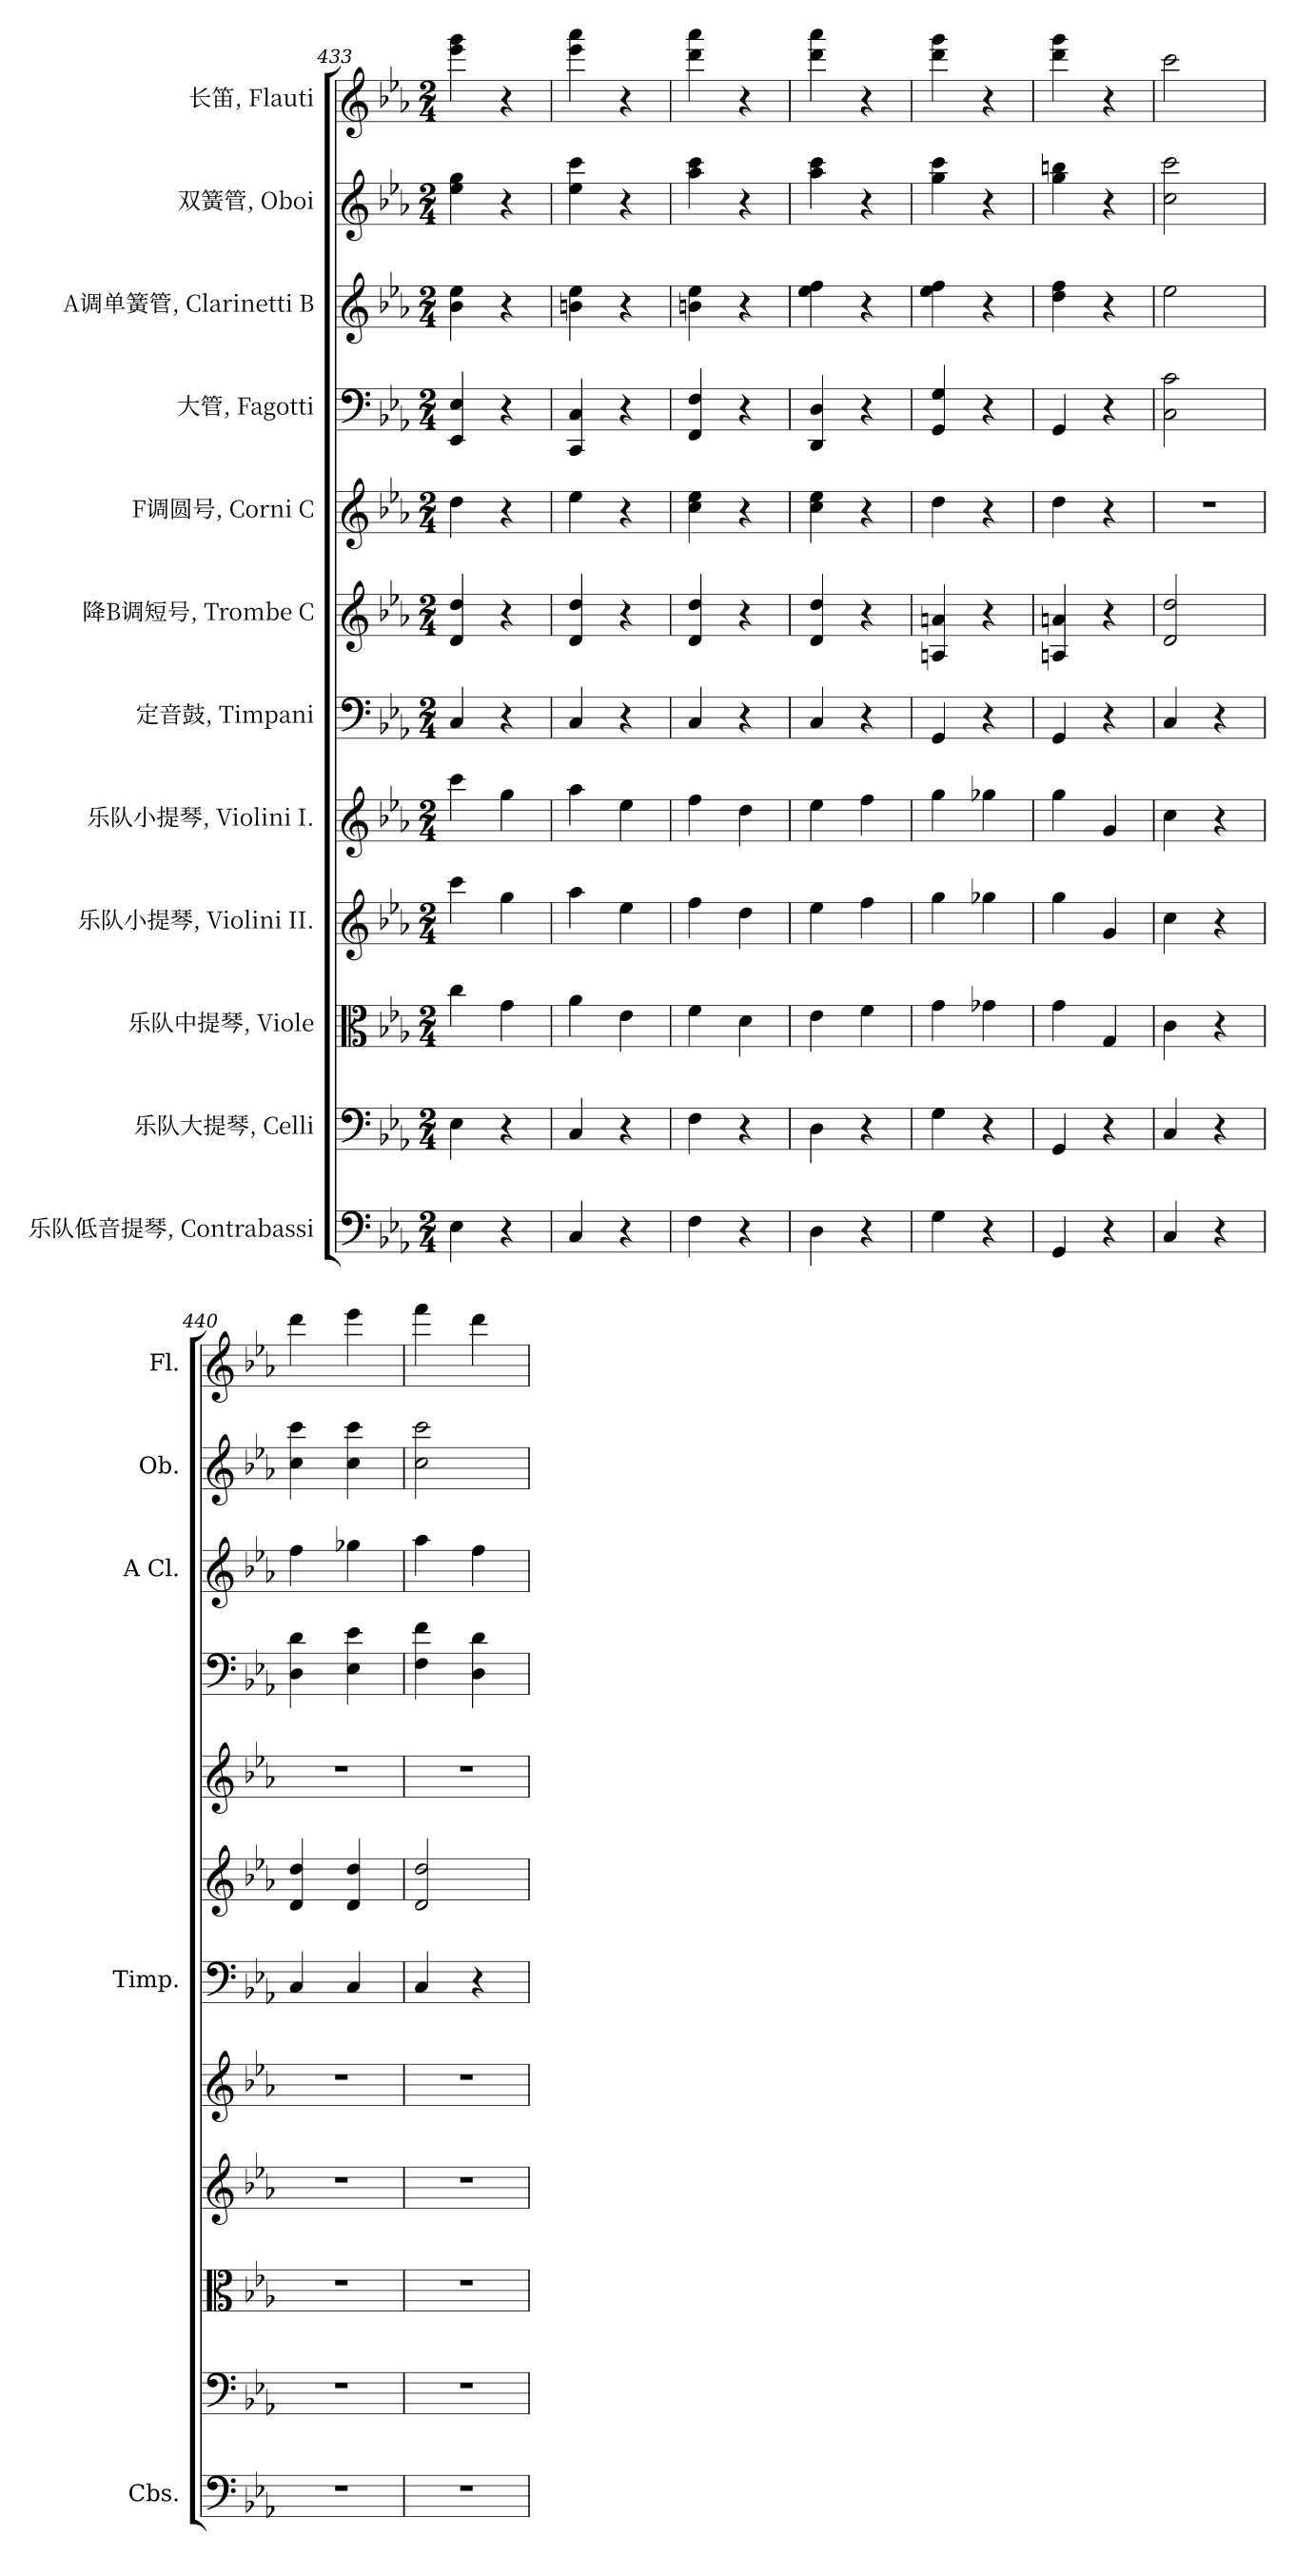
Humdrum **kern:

**kern	**kern	**kern	**kern	**kern	**kern	**kern	**kern	**kern	**kern	**kern	**kern
*part12	*part11	*part10	*part9	*part8	*part7	*part6	*part5	*part4	*part3	*part2	*part1
*staff12	*staff11	*staff10	*staff9	*staff8	*staff7	*staff6	*staff5	*staff4	*staff3	*staff2	*staff1
*I"乐队低音提琴, Contrabassi	*I"乐队大提琴, Celli	*I"乐队中提琴, Viole	*I"乐队小提琴, Violini II.	*I"乐队小提琴, Violini I.	*I"定音鼓, Timpani	*I"降B调短号, Trombe C	*I"F调圆号, Corni C	*I"大管, Fagotti	*I"A调单簧管, Clarinetti B	*I"双簧管, Oboi	*I"长笛, Flauti
*I'Cbs.	*	*	*	*	*I'Timp.	*	*	*	*I'A Cl.	*I'Ob.	*I'Fl.
*clefF4	*clefF4	*clefC3	*clefG2	*clefG2	*clefF4	*clefG2	*clefG2	*clefF4	*clefG2	*clefG2	*clefG2
*ITrd7c12	*	*	*	*	*	*ITrd1c2	*ITrd4c7	*	*ITrd2c3	*	*
*k[b-e-a-]	*k[b-e-a-]	*k[b-e-a-]	*k[b-e-a-]	*k[b-e-a-]	*k[b-e-a-]	*k[b-e-a-d-g-]	*k[b-e-a-d-]	*k[b-e-a-]	*k[]	*k[b-e-a-]	*k[b-e-a-]
*M2/4	*M2/4	*M2/4	*M2/4	*M2/4	*M2/4	*M2/4	*M2/4	*M2/4	*M2/4	*M2/4	*M2/4
=433	=433	=433	=433	=433	=433	=433	=433	=433	=433	=433	=433
4EE-\	4E-\	4cc\	4ccc\	4ccc\	4C/	4c/ 4cc/	4g\	4EE-/ 4E-/	4g\ 4cc\	4ee-\ 4gg\	4eee-\ 4ggg\
4r	4r	4g\	4gg\	4gg\	4r	4r	4r	4r	4r	4r	4r
!!LO:PB:g=z
=434	=434	=434	=434	=434	=434	=434	=434	=434	=434	=434	=434
4CC/	4C/	4a-\	4aa-\	4aa-\	4C/	4c/ 4cc/	4a-\	4CC/ 4C/	4g#X\ 4cc\	4ee-\ 4ccc\	4eee-\ 4aaa-\
4r	4r	4e-\	4ee-\	4ee-\	4r	4r	4r	4r	4r	4r	4r
=435	=435	=435	=435	=435	=435	=435	=435	=435	=435	=435	=435
4FF\	4F\	4f\	4ff\	4ff\	4C/	4c/ 4cc/	4f\ 4a-\	4FF/ 4F/	4g#X\ 4cc\	4aa-\ 4ccc\	4ddd\ 4aaa-\
4r	4r	4d\	4dd\	4dd\	4r	4r	4r	4r	4r	4r	4r
=436	=436	=436	=436	=436	=436	=436	=436	=436	=436	=436	=436
4DD\	4D\	4e-\	4ee-\	4ee-\	4C/	4c/ 4cc/	4f\ 4a-\	4DD/ 4D/	4cc\ 4dd\	4aa-\ 4ccc\	4ddd\ 4aaa-\
4r	4r	4f\	4ff\	4ff\	4r	4r	4r	4r	4r	4r	4r
=437	=437	=437	=437	=437	=437	=437	=437	=437	=437	=437	=437
4GG\	4G\	4g\	4gg\	4gg\	4GG/	4Gn/ 4gn/	4g\	4GG/ 4G/	4cc\ 4dd\	4gg\ 4ccc\	4ddd\ 4ggg\
4r	4r	4g-X\	4gg-X\	4gg-X\	4r	4r	4r	4r	4r	4r	4r
=438	=438	=438	=438	=438	=438	=438	=438	=438	=438	=438	=438
4GGG/	4GG/	4g\	4gg\	4gg\	4GG/	4Gn/ 4gn/	4g\	4GG/	4b\ 4dd\	4gg\ 4bbn\	4ddd\ 4ggg\
4r	4r	4G/	4g/	4g/	4r	4r	4r	4r	4r	4r	4r
=439	=439	=439	=439	=439	=439	=439	=439	=439	=439	=439	=439
4CC/	4C/	4c\	4cc\	4cc\	4C/	2c/ 2cc/	2r	2C\ 2c\	2cc\	2cc\ 2ccc\	2ccc\
4r	4r	4r	4r	4r	4r	.	.	.	.	.	.
=440	=440	=440	=440	=440	=440	=440	=440	=440	=440	=440	=440
2r	2r	2r	2r	2r	4C/	4c/ 4cc/	2r	4D\ 4d\	4dd\	4cc\ 4ccc\	4ddd\
.	.	.	.	.	4C/	4c/ 4cc/	.	4E-\ 4e-\	4ee-X\	4cc\ 4ccc\	4eee-\
=441	=441	=441	=441	=441	=441	=441	=441	=441	=441	=441	=441
2r	2r	2r	2r	2r	4C/	2c/ 2cc/	2r	4F\ 4f\	4ff\	2cc\ 2ccc\	4fff\
.	.	.	.	.	4r	.	.	4D\ 4d\	4dd\	.	4ddd\
=	=	=	=	=	=	=	=	=	=	=	=
*-	*-	*-	*-	*-	*-	*-	*-	*-	*-	*-	*-
